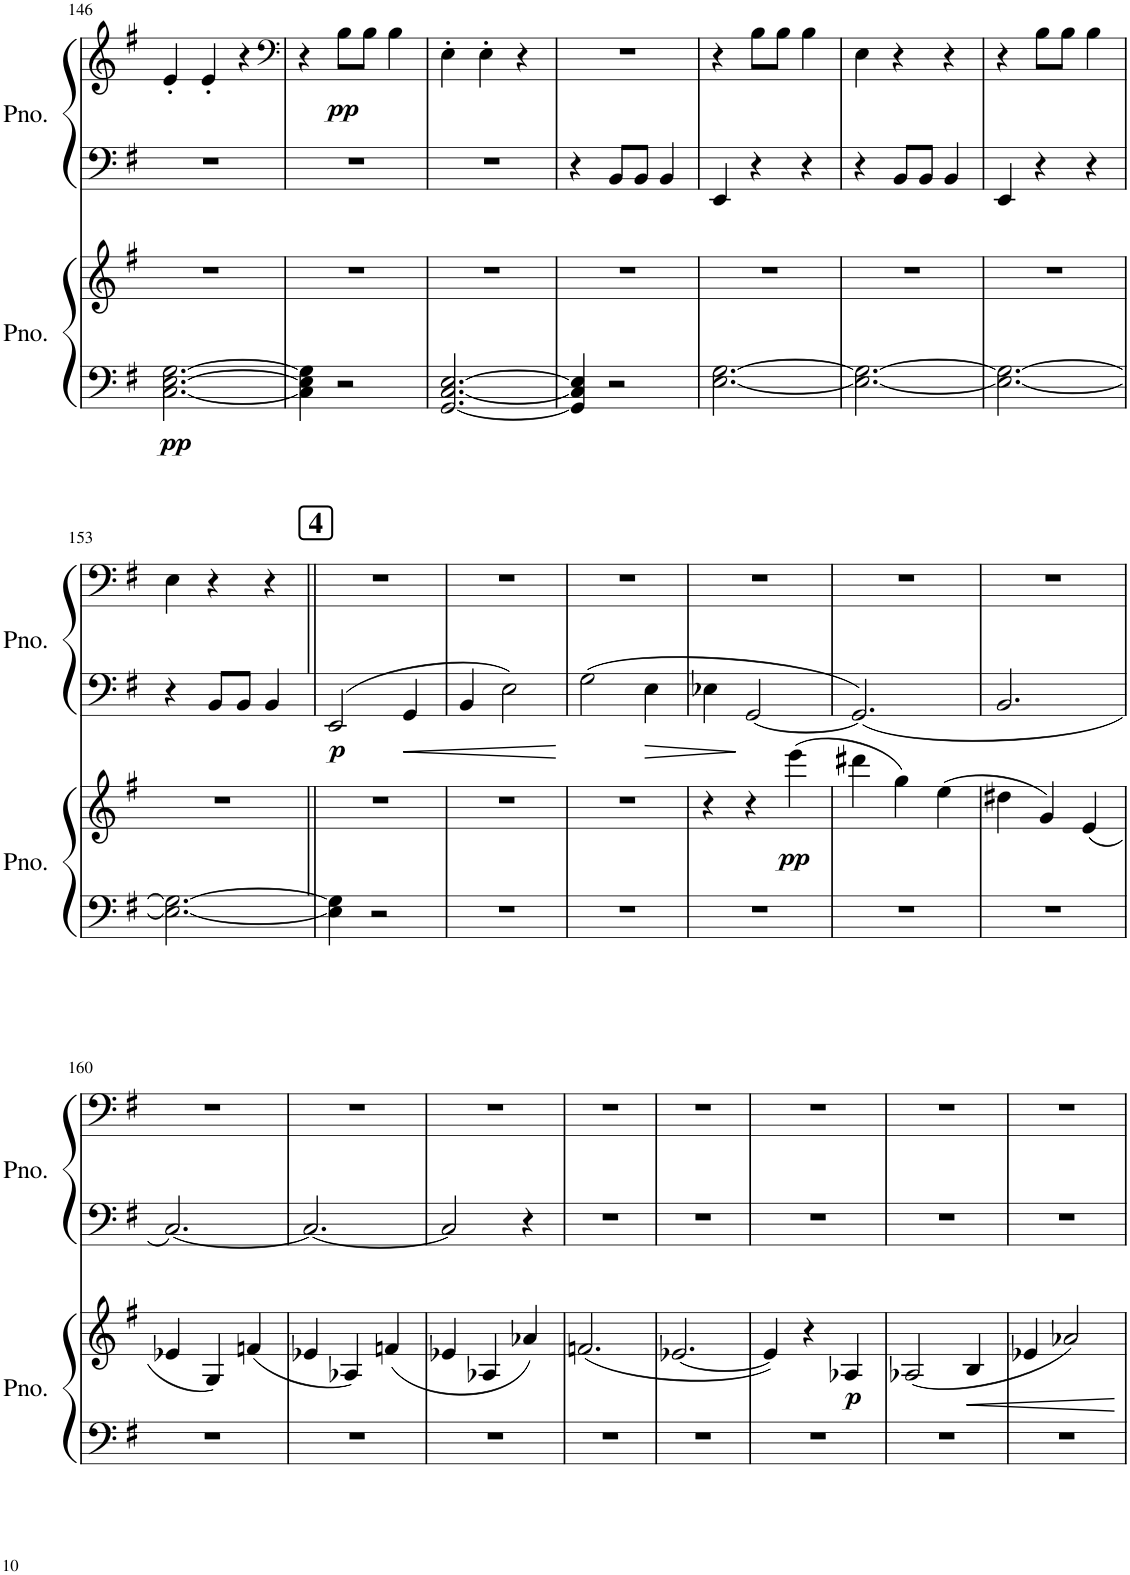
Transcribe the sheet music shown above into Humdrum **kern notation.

**kern	**kern	**dynam	**kern	**kern	**dynam
*part2	*part2	*part2	*part1	*part1	*part1
*staff4	*staff3	*staff3/4	*staff2	*staff1	*staff1/2
*I"Piano	*	*	*I"Piano	*	*
*I'Pno.	*	*	*I'Pno.	*	*
!!LO:PB:g=z
*clefF4	*clefG2	*	*clefF4	*clefG2	*
*k[f#]	*k[f#]	*	*k[f#]	*k[f#]	*
*M3/4	*M3/4	*	*M3/4	*M3/4	*
=146	=146	=146	=146	=146	=146
!	!	!LO:DY:b=2	!	!	!
[2.C\ [2.E\ [2.G\	2.r	pp	2.r	4e'/	.
.	.	.	.	4e'/	.
.	.	.	.	4r	.
=147	=147	=147	=147	=147	=147
*	*	*	*	*clefF4	*
4C\] 4E\] 4G\]	2.r	.	2.r	4r	.
!	!	!	!	!	!LO:DY:b
2r	.	.	.	8B\L	pp
.	.	.	.	8B\J	.
.	.	.	.	4B^^\	.
=148	=148	=148	=148	=148	=148
[2.GG/ [2.C/ [2.E/	2.r	.	2.r	4E'\	.
.	.	.	.	4E'\	.
.	.	.	.	4r	.
=149	=149	=149	=149	=149	=149
4GG/] 4C/] 4E/]	2.r	.	4r	2.r	.
2r	.	.	8BB/L	.	.
.	.	.	8BB/J	.	.
.	.	.	4BB^^/	.	.
=150	=150	=150	=150	=150	=150
[2.E\ [2.G\	2.r	.	4EE^^/	4r	.
.	.	.	4r	8B\L	.
.	.	.	.	8B\J	.
.	.	.	4r	4B^^\	.
=151	=151	=151	=151	=151	=151
2.E\_ 2.G\_	2.r	.	4r	4E^^\	.
.	.	.	8BB/L	4r	.
.	.	.	8BB/J	.	.
.	.	.	4BB^^/	4r	.
=152	=152	=152	=152	=152	=152
2.E\_ 2.G\_	2.r	.	4EE^^/	4r	.
.	.	.	4r	8B\L	.
.	.	.	.	8B\J	.
.	.	.	4r	4B^^\	.
!!LO:LB:g=z
=153	=153	=153	=153	=153	=153
2.E\_ 2.G\_	2.r	.	4r	4E^^\	.
.	.	.	8BB/L	4r	.
.	.	.	8BB/J	.	.
.	.	.	4BB^^/	4r	.
!!LO:REH:place=s1:a:B:cj:fs=14:t=4
=154||	=154||	=154||	=154||	=154||	=154||
!	!	!	!	!	!LO:DY:b=2
4E\] 4G\]	2.r	.	2EE/	2.r	p
2r	.	.	.	.	.
.	.	.	4GG/	.	.
=155	=155	=155	=155	=155	=155
2.r	2.r	.	4BB/	2.r	.
.	.	.	2E\	.	.
=156	=156	=156	=156	=156	=156
2.r	2.r	.	2G\	2.r	.
.	.	.	4E\	.	.
=157	=157	=157	=157	=157	=157
2.r	4r	.	4E-X\	2.r	.
.	4r	.	[2GG/	.	.
!	!	!LO:DY:b	!	!	!
.	(4eee\	pp	.	.	.
=158	=158	=158	=158	=158	=158
2.r	4ddd#X\	.	2.GG/]	2.r	.
.	4gg\)	.	.	.	.
.	(4ee\	.	.	.	.
=159	=159	=159	=159	=159	=159
2.r	4dd#X\	.	2.BB/	2.r	.
.	4g/)	.	.	.	.
.	(4e/	.	.	.	.
!!LO:LB:g=z
=160	=160	=160	=160	=160	=160
2.r	4e-X/	.	[2.C/	2.r	.
.	4G/)	.	.	.	.
.	(4fn/	.	.	.	.
=161	=161	=161	=161	=161	=161
2.r	4e-X/	.	2.C/_	2.r	.
.	4A-X/)	.	.	.	.
.	(4fn/	.	.	.	.
=162	=162	=162	=162	=162	=162
2.r	4e-X/	.	2C/]	2.r	.
.	4A-X~/	.	.	.	.
.	4a-X/)	.	4r	.	.
=163	=163	=163	=163	=163	=163
2.r	(2.fn/	.	2.r	2.r	.
=164	=164	=164	=164	=164	=164
2.r	[2.e-X/	.	2.r	2.r	.
=165	=165	=165	=165	=165	=165
2.r	4e-/])	.	2.r	2.r	.
.	4r	.	.	.	.
!	!	!LO:DY:b	!	!	!
.	4A-X/	p	.	.	.
=166	=166	=166	=166	=166	=166
2.r	(2A-X/	.	2.r	2.r	.
!	!	!LO:HP:b	!	!	!
.	4B/	<	.	.	.
=167	=167	=167	=167	=167	=167
2.r	4e-X/	.	2.r	2.r	.
.	2a-X/)	.	.	.	.
.	.	[	.	.	.
=	=	=	=	=	=
*-	*-	*-	*-	*-	*-
